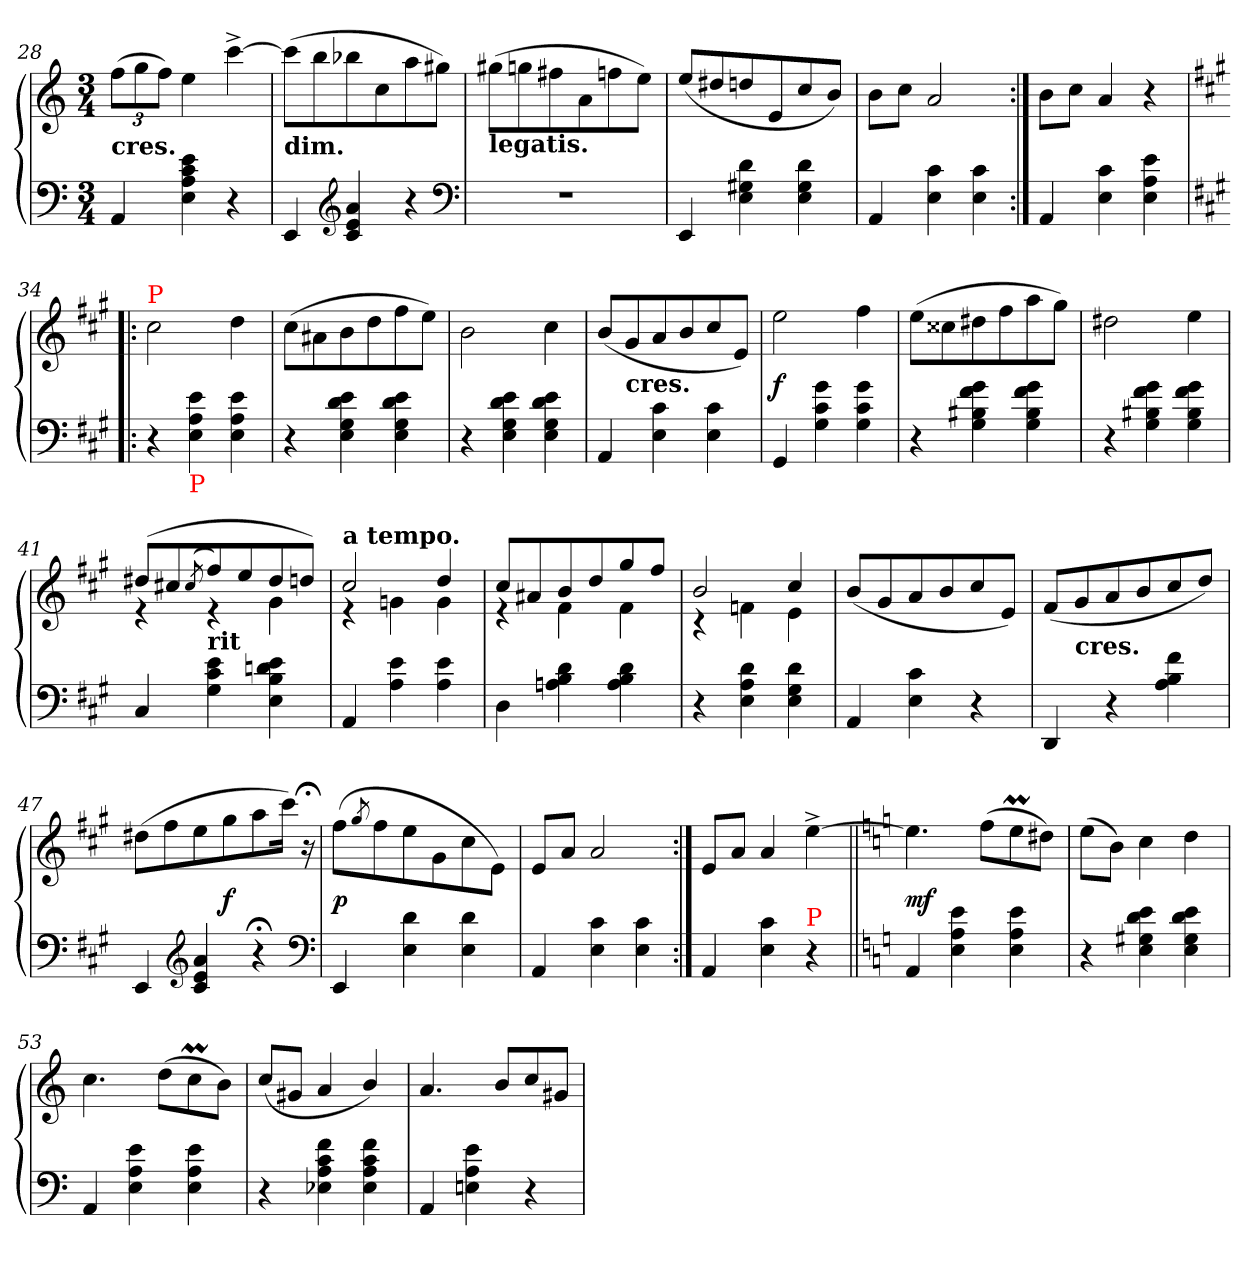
**kern	**kern	**dynam
*part1	*part1	*part1
*staff2	*staff1	*staff1/2
*clefF4	*clefG2	*
*k[]	*k[]	*
*M3/4	*M3/4	*
*	*Xbrackettup	*
=28	=28	=28
!	!LO:TX:c:B:t=cres.	!
4AA	(>12ffL	.
.	12gg	.
.	12ffJ)	.
4e 4c 4A 4E	4ee	.
4r	[4ccc^<	.
=29	=29	=29
!	!LO:TX:c:B:t=dim.	!
4EE	(>8cccL]	.
.	8bb	.
*clefG2	*	*
4a 4e 4c	8bb-X	.
.	8cc	.
4r	8aa	.
.	8gg#XJ)	.
*clefF4	*	*
=30	=30	=30
!	!LO:TX:b:B:t=legatis.	!
2.r	(>8gg#XL	.
.	8ggn	.
.	8ff#X	.
.	8a	.
.	8ffn	.
.	8eeJ)	.
=31	=31	=31
4EE	(>8eeL	.
.	8dd#X	.
4d 4G#X 4E	8ddn	.
.	8e	.
4d 4G# 4E	8cc	.
.	8bJ)	.
=32	=32	=32
4AA	8bL	.
.	8ccJ	.
4c 4E	2a/	.
4c 4E	.	.
=33:|!	=33:|!	=33:|!
4AA	8bL	.
.	8ccJ	.
4c 4E	4a/	.
4e 4A 4E	4r	.
=34!|:	=34!|:	=34!|:
*k[f#c#g#]	*k[f#c#g#]	*
!	!LO:TX:a:color=red:t=P	!
4r	2cc#	.
!LO:TX:b:color=red:t=P	!	!
4e 4A 4E	.	.
4e 4A 4E	4dd	.
=35	=35	=35
4r	(>8cc#L	.
.	8a#X	.
4e 4d 4G# 4E	8b	.
.	8dd	.
4e 4d 4G# 4E	8ff#	.
.	8eeJ)	.
=36	=36	=36
4r	2b	.
4e 4d 4G# 4E	.	.
4e 4d 4G# 4E	4cc#	.
=37	=37	=37
4AA	(<8bL	.
!	!LO:TX:c:B:t=cres.	!
.	8g#	.
4c# 4E	8a	.
.	8b	.
4c# 4E	8cc#	.
.	8eJ)	.
=38	=38	=38
4GG#	2ee	f
4g# 4c# 4G#	.	.
4g# 4c# 4G#	4ff#	.
=39	=39	=39
4r	(>8eeL	.
.	8cc##X	.
4g# 4f# 4B#X 4G#	8dd#X	.
.	8ff#	.
4g# 4f# 4B# 4G#	8aa	.
.	8gg#J)	.
=40	=40	=40
4r	2dd#X	.
4g# 4f# 4B#X 4G#	.	.
4g# 4f# 4B# 4G#	4ee	.
=41	=41	=41
*	*^	*
4C#	(>8dd#XL	4re	.
.	8cc#X	.	.
.	(<8qcc#/	.	.
!	!LO:TX:b:B:t=rit	!	!
4e 4c# 4G#	8ff#)	4re	.
.	8ee	.	.
4e 4dn 4B 4E	8dd#	4g#	.
.	8ddnJ)	.	.
=42	=42	=42	=42
!	!LO:TX:a:B:t=a tempo.	!	!
4AA	2cc#	4re	.
4e 4A	.	4gn	.
4e 4A	4dd	4g	.
=43	=43	=43	=43
4D	8cc#L	4re	.
.	8a#X	.	.
4d 4B 4An	8b	4f#	.
.	8dd	.	.
4d 4B 4A	8gg#	4f#	.
.	8ff#J	.	.
=44	=44	=44	=44
4r	2b	4rc	.
4d 4A 4E	.	4fn	.
4d 4G# 4E	4cc#	4e	.
*	*v	*v	*
=45	=45	=45
4AA	(>8bL	.
.	8g#	.
4c# 4E	8a	.
.	8b	.
4r	8cc#	.
.	8eJ)	.
=46	=46	=46
4DD	(<8f#L	.
!	!LO:TX:c:B:t=cres.	!
.	8g#	.
4r	8a	.
.	8b	.
4f# 4B 4A	8cc#	.
.	8ddJ)	.
=47	=47	=47
4EE	(>8dd#XL	.
.	8ff#	.
*clefG2	*	*
4a 4e 4c#	8ee	.
.	8gg#	f
4r;<	8aa	.
.	16ccc#Jk)	.
.	16r;<	.
*clefF4	*	*
=48	=48	=48
4EE	(>8ff#L	p
.	8qgg#/	.
.	8ff#	.
4d 4E	8ee	.
.	8g#	.
4d 4E	8cc#	.
.	8eJ)	.
=49	=49	=49
4AA	8eL	.
.	8aJ	.
4c# 4E	2a	.
4c# 4E	.	.
=50:|!	=50:|!	=50:|!
4AA	8eL	.
.	8aJ	.
4c# 4E	4a	.
!LO:TX:a:color=red:t=P	!	!
4r	[4ee^<	.
=51||	=51||	=51||
*k[]	*k[]	*
4AA	4.ee]	mf
4e 4A 4E	.	.
.	(>8ffL	.
4e 4A 4E	8eem	.
.	8dd#XJ)	.
=52	=52	=52
4r	(>8eeL	.
.	8bJ)	.
4e 4d 4G#X 4E	4cc	.
4e 4d 4G# 4E	4dd	.
=53	=53	=53
4AA	4.cc	.
4e 4A 4E	.	.
.	(>8ddL	.
4e 4A 4E	8ccM	.
.	8bJ)	.
=54	=54	=54
4r	(<8ccL	.
.	8g#XJ	.
4f 4c 4A 4E-X	4a	.
4f 4c 4A 4E-	4b/)	.
=55	=55	=55
4AA	4.a	.
4e 4A 4En	.	.
.	8bL	.
4r	8cc	.
.	8g#XJ	.
=	=	=
*-	*-	*-
